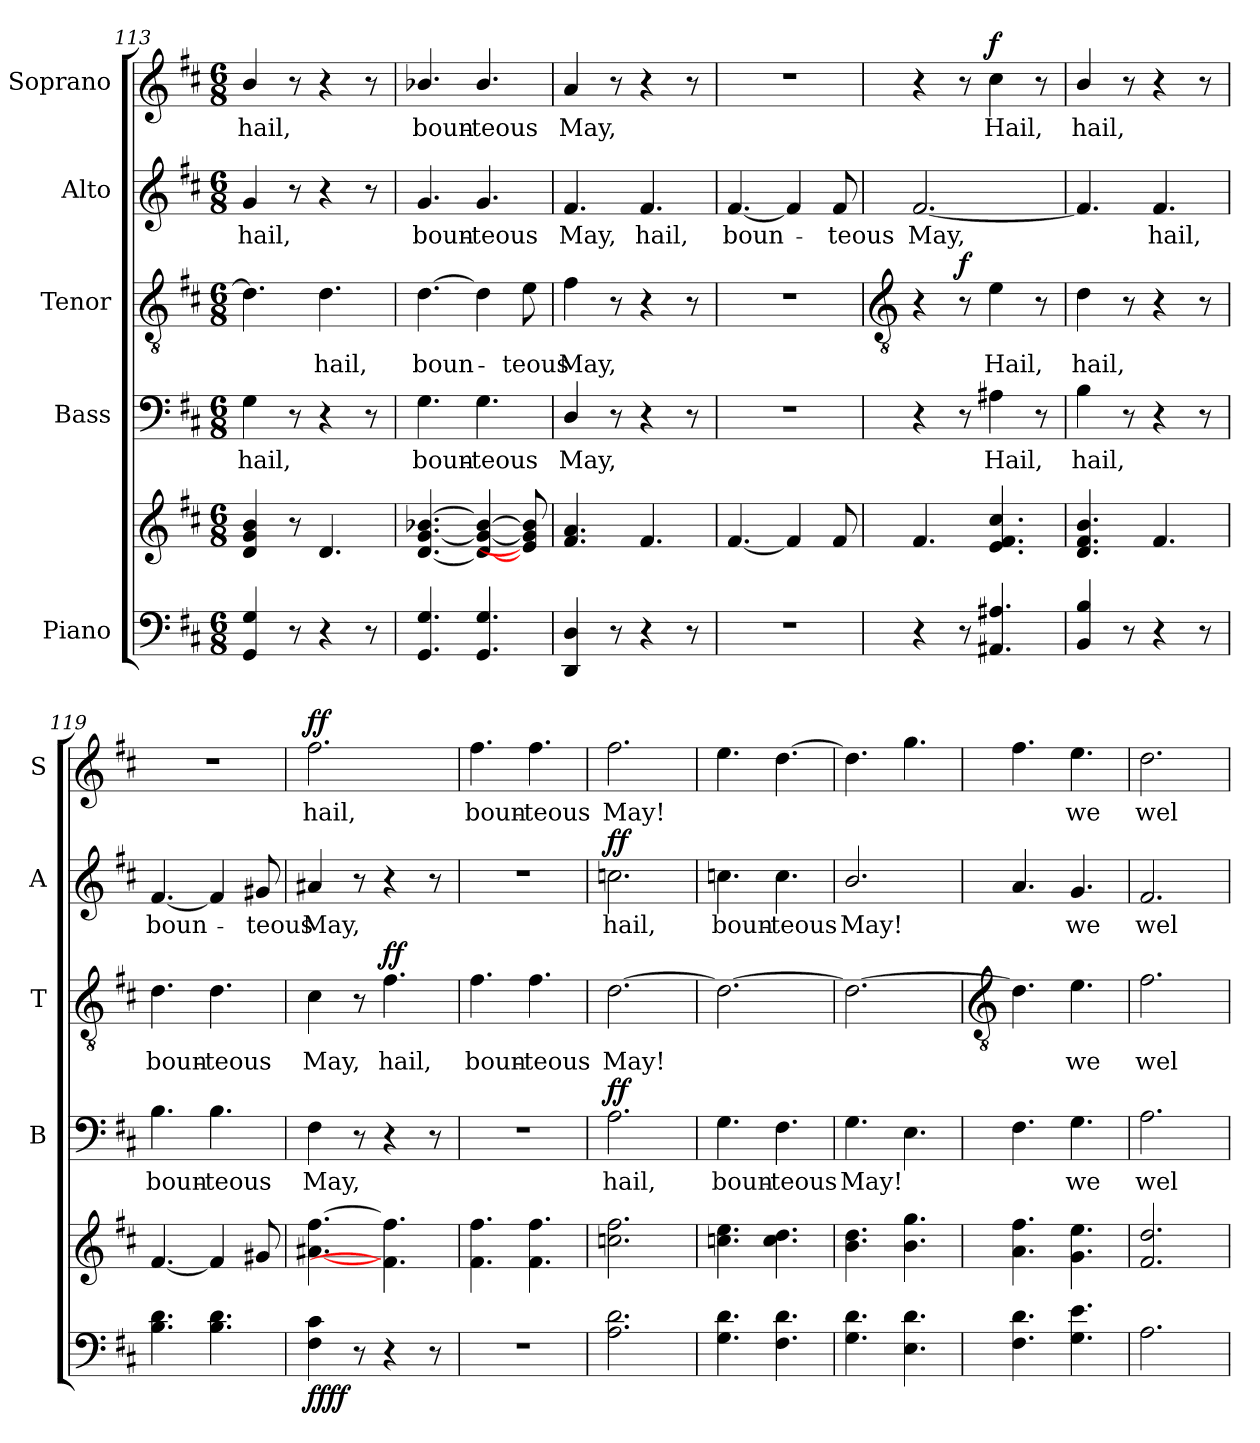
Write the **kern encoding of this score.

**kern	**kern	**dynam	**kern	**text	**dynam	**kern	**text	**dynam	**kern	**text	**dynam	**kern	**text	**dynam
*part5	*part5	*part5	*part4	*part4	*part4	*part3	*part3	*part3	*part2	*part2	*part2	*part1	*part1	*part1
*staff6	*staff5	*staff5/6	*staff4	*staff4	*staff4	*staff3	*staff3	*staff3	*staff2	*staff2	*staff2	*staff1	*staff1	*staff1
*I"Piano	*	*	*I"Bass	*	*	*I"Tenor	*	*	*I"Alto	*	*	*I"Soprano	*	*
*	*	*	*I'B	*	*	*I'T	*	*	*I'A	*	*	*I'S	*	*
*clefF4	*clefG2	*	*clefF4	*	*	*clefGv2	*	*	*clefG2	*	*	*clefG2	*	*
*k[f#c#]	*k[f#c#]	*	*k[f#c#]	*	*	*k[f#c#]	*	*	*k[f#c#]	*	*	*k[f#c#]	*	*
*D:	*D:	*	*D:	*	*	*D:	*	*	*D:	*	*	*D:	*	*
*M6/8	*M6/8	*	*M6/8	*	*	*M6/8	*	*	*M6/8	*	*	*M6/8	*	*
=113	=113	=113	=113	=113	=113	=113	=113	=113	=113	=113	=113	=113	=113	=113
!	!	!	!	!LO:LY:b	!	!	!	!	!	!LO:LY:b	!	!	!LO:LY:b	!
4GG 4G	4d 4g 4b	.	4G	hail,	.	4.d]	.	.	4g	hail,	.	4b/	hail,	.
8r	8r	.	8r	.	.	.	.	.	8r	.	.	8r	.	.
!	!	!	!	!	!	!	!LO:LY:b	!	!	!	!	!	!	!
4r	4.d	.	4r	.	.	4.d	hail,	.	4r	.	.	4r	.	.
8r	.	.	8r	.	.	.	.	.	8r	.	.	8r	.	.
=114	=114	=114	=114	=114	=114	=114	=114	=114	=114	=114	=114	=114	=114	=114
!	!	!	!	!LO:LY:b	!	!	!LO:LY:b	!	!	!LO:LY:b	!	!	!LO:LY:b	!
4.GG 4.G	[4.d [4.g [4.b-X	.	4.G	boun-	.	[4.d	boun-	.	4.g	boun-	.	4.b-X/	boun-	.
!	!	!	!	!LO:LY:b	!	!	!	!	!	!LO:LY:b	!	!	!LO:LY:b	!
4.GG 4.G	4d_ 4g_ 4b-_	.	4.G	-teous	.	4d]	.	.	4.g	-teous	.	4.b-/	-teous	.
!	!	!	!	!	!	!	!LO:LY:b	!	!	!	!	!	!	!
.	8e] 8g] 8b-]	.	.	.	.	8e	teous	.	.	.	.	.	.	.
=115	=115	=115	=115	=115	=115	=115	=115	=115	=115	=115	=115	=115	=115	=115
!	!	!	!	!LO:LY:b	!	!	!LO:LY:b	!	!	!LO:LY:b	!	!	!LO:LY:b	!
4DD 4D	4.f# 4.a	.	4D/	May,	.	4f#	May,	.	4.f#	May,	.	4a	May,	.
8r	.	.	8r	.	.	8r	.	.	.	.	.	8r	.	.
!	!	!	!	!	!	!	!	!	!	!LO:LY:b	!	!	!	!
4r	4.f#	.	4r	.	.	4r	.	.	4.f#	hail,	.	4r	.	.
8r	.	.	8r	.	.	8r	.	.	.	.	.	8r	.	.
=116	=116	=116	=116	=116	=116	=116	=116	=116	=116	=116	=116	=116	=116	=116
!LO:N:vis=1	!	!	!LO:N:vis=1	!	!	!LO:N:vis=1	!	!	!	!LO:LY:b	!	!LO:N:vis=1	!	!
2.r	[4.f#	.	2.r	.	.	2.r	.	.	[4.f#	boun-	.	2.r	.	.
.	4f#]	.	.	.	.	.	.	.	4f#]	.	.	.	.	.
!	!	!	!	!	!	!	!	!	!	!LO:LY:b	!	!	!	!
.	8f#	.	.	.	.	.	.	.	8f#	teous	.	.	.	.
!!LO:LB:g=z
=117	=117	=117	=117	=117	=117	=117	=117	=117	=117	=117	=117	=117	=117	=117
*	*	*	*	*	*	*clefGv2	*	*	*	*	*	*	*	*
!	!	!	!	!	!	!	!	!	!	!LO:LY:b	!	!	!	!
4r	4.f#	.	4r	.	.	4r	.	.	[2.f#	May,	.	4r	.	.
!	!	!	!	!	!	!	!	!LO:DY:b	!	!	!	!	!	!
8r	.	.	8r	.	.	8r	.	f	.	.	.	8r	.	.
!	!	!	!	!LO:LY:b	!	!	!LO:LY:b	!	!	!	!	!	!LO:LY:b	!LO:DY:b
4.AA#X/ 4.A#X/	4.e 4.f# 4.cc#	.	4A#X	Hail,	.	4e	Hail,	.	.	.	.	4cc#	Hail,	f
.	.	.	8r	.	.	8r	.	.	.	.	.	8r	.	.
=118	=118	=118	=118	=118	=118	=118	=118	=118	=118	=118	=118	=118	=118	=118
!	!	!	!	!LO:LY:b	!	!	!LO:LY:b	!	!	!	!	!	!LO:LY:b	!
4BB/ 4B/	4.d 4.f# 4.b	.	4B	hail,	.	4d	hail,	.	4.f#]	.	.	4b/	hail,	.
8r	.	.	8r	.	.	8r	.	.	.	.	.	8r	.	.
!	!	!	!	!	!	!	!	!	!	!LO:LY:b	!	!	!	!
4r	4.f#	.	4r	.	.	4r	.	.	4.f#	hail,	.	4r	.	.
8r	.	.	8r	.	.	8r	.	.	.	.	.	8r	.	.
=119	=119	=119	=119	=119	=119	=119	=119	=119	=119	=119	=119	=119	=119	=119
!	!	!	!	!LO:LY:b	!	!	!LO:LY:b	!	!	!LO:LY:b	!	!LO:N:vis=1	!	!
4.B 4.d	[4.f#	.	4.B	boun-	.	4.d	boun-	.	[4.f#	boun-	.	2.r	.	.
!	!	!	!	!LO:LY:b	!	!	!LO:LY:b	!	!	!	!	!	!	!
4.B 4.d	4f#]	.	4.B	-teous	.	4.d	-teous	.	4f#]	.	.	.	.	.
!	!	!	!	!	!	!	!	!	!	!LO:LY:b	!	!	!	!
.	8g#X	.	.	.	.	.	.	.	8g#X	teous	.	.	.	.
=120	=120	=120	=120	=120	=120	=120	=120	=120	=120	=120	=120	=120	=120	=120
!	!	!LO:DY:b=2	!	!LO:LY:b	!	!	!LO:LY:b	!	!	!LO:LY:b	!	!	!LO:LY:b	!
!	!	!LO:DY:n=1:b	!	!	!	!	!	!	!	!	!	!	!	!LO:DY:b
4F# 4c#	[4.a#X [4.ff#	ff ff	4F#	May,	.	4c#	May,	.	4a#X	May,	.	2.ff#	hail,	ff
8r	.	.	8r	.	.	8r	.	.	8r	.	.	.	.	.
!	!	!	!	!	!	!	!LO:LY:b	!LO:DY:b	!	!	!	!	!	!
4r	4.f#] 4.ff#]	.	4r	.	.	4.f#	hail,	ff	4r	.	.	.	.	.
8r	.	.	8r	.	.	.	.	.	8r	.	.	.	.	.
=121	=121	=121	=121	=121	=121	=121	=121	=121	=121	=121	=121	=121	=121	=121
!LO:N:vis=1	!	!	!LO:N:vis=1	!	!	!	!LO:LY:b	!	!LO:N:vis=1	!	!	!	!LO:LY:b	!
2.r	4.f# 4.ff#	.	2.r	.	.	4.f#	boun-	.	2.r	.	.	4.ff#	boun-	.
!	!	!	!	!	!	!	!LO:LY:b	!	!	!	!	!	!LO:LY:b	!
.	4.f# 4.ff#	.	.	.	.	4.f#	-teous	.	.	.	.	4.ff#	-teous	.
=122	=122	=122	=122	=122	=122	=122	=122	=122	=122	=122	=122	=122	=122	=122
!	!	!	!	!LO:LY:b	!LO:DY:b	!	!LO:LY:b	!	!	!LO:LY:b	!LO:DY:b	!	!LO:LY:b	!
2.A 2.d	2.ccn\ 2.ff#\	.	2.A	hail,	ff	[2.d	May!	.	2.ccn	hail,	ff	2.ff#	May!	.
=123	=123	=123	=123	=123	=123	=123	=123	=123	=123	=123	=123	=123	=123	=123
!	!	!	!	!LO:LY:b	!	!	!	!	!	!LO:LY:b	!	!	!	!
4.G 4.d	4.ccn\ 4.ee\	.	4.G	boun-	.	2.d_	.	.	4.ccn	boun-	.	4.ee	.	.
!	!	!	!	!LO:LY:b	!	!	!	!	!	!LO:LY:b	!	!	!	!
4.F# 4.d	4.cc\ 4.dd\	.	4.F#	-teous	.	.	.	.	4.cc	-teous	.	[4.dd	.	.
=124	=124	=124	=124	=124	=124	=124	=124	=124	=124	=124	=124	=124	=124	=124
!	!	!	!	!LO:LY:b	!	!	!	!	!	!LO:LY:b	!	!	!	!
4.G 4.d	4.b\ 4.dd\	.	4.G	May!	.	2.d_	.	.	2.b/	May!	.	4.dd]	.	.
4.E 4.d	4.b\ 4.gg\	.	4.E	.	.	.	.	.	.	.	.	4.gg	.	.
!!LO:LB:g=z
=125	=125	=125	=125	=125	=125	=125	=125	=125	=125	=125	=125	=125	=125	=125
*	*	*	*	*	*	*clefGv2	*	*	*	*	*	*	*	*
4.F# 4.d	4.a\ 4.ff#\	.	4.F#	.	.	4.d]	.	.	4.a	.	.	4.ff#	.	.
!	!	!	!	!LO:LY:b	!	!	!LO:LY:b	!	!	!LO:LY:b	!	!	!LO:LY:b	!
4.G 4.e	4.g\ 4.ee\	.	4.G	we	.	4.e	we	.	4.g	we	.	4.ee	we	.
=126	=126	=126	=126	=126	=126	=126	=126	=126	=126	=126	=126	=126	=126	=126
!	!	!	!	!LO:LY:b	!	!	!LO:LY:b	!	!	!LO:LY:b	!	!	!LO:LY:b	!
2.A	2.f# 2.dd	.	2.A	wel-	.	2.f#	wel-	.	2.f#	wel-	.	2.dd	wel-	.
=	=	=	=	=	=	=	=	=	=	=	=	=	=	=
*-	*-	*-	*-	*-	*-	*-	*-	*-	*-	*-	*-	*-	*-	*-
